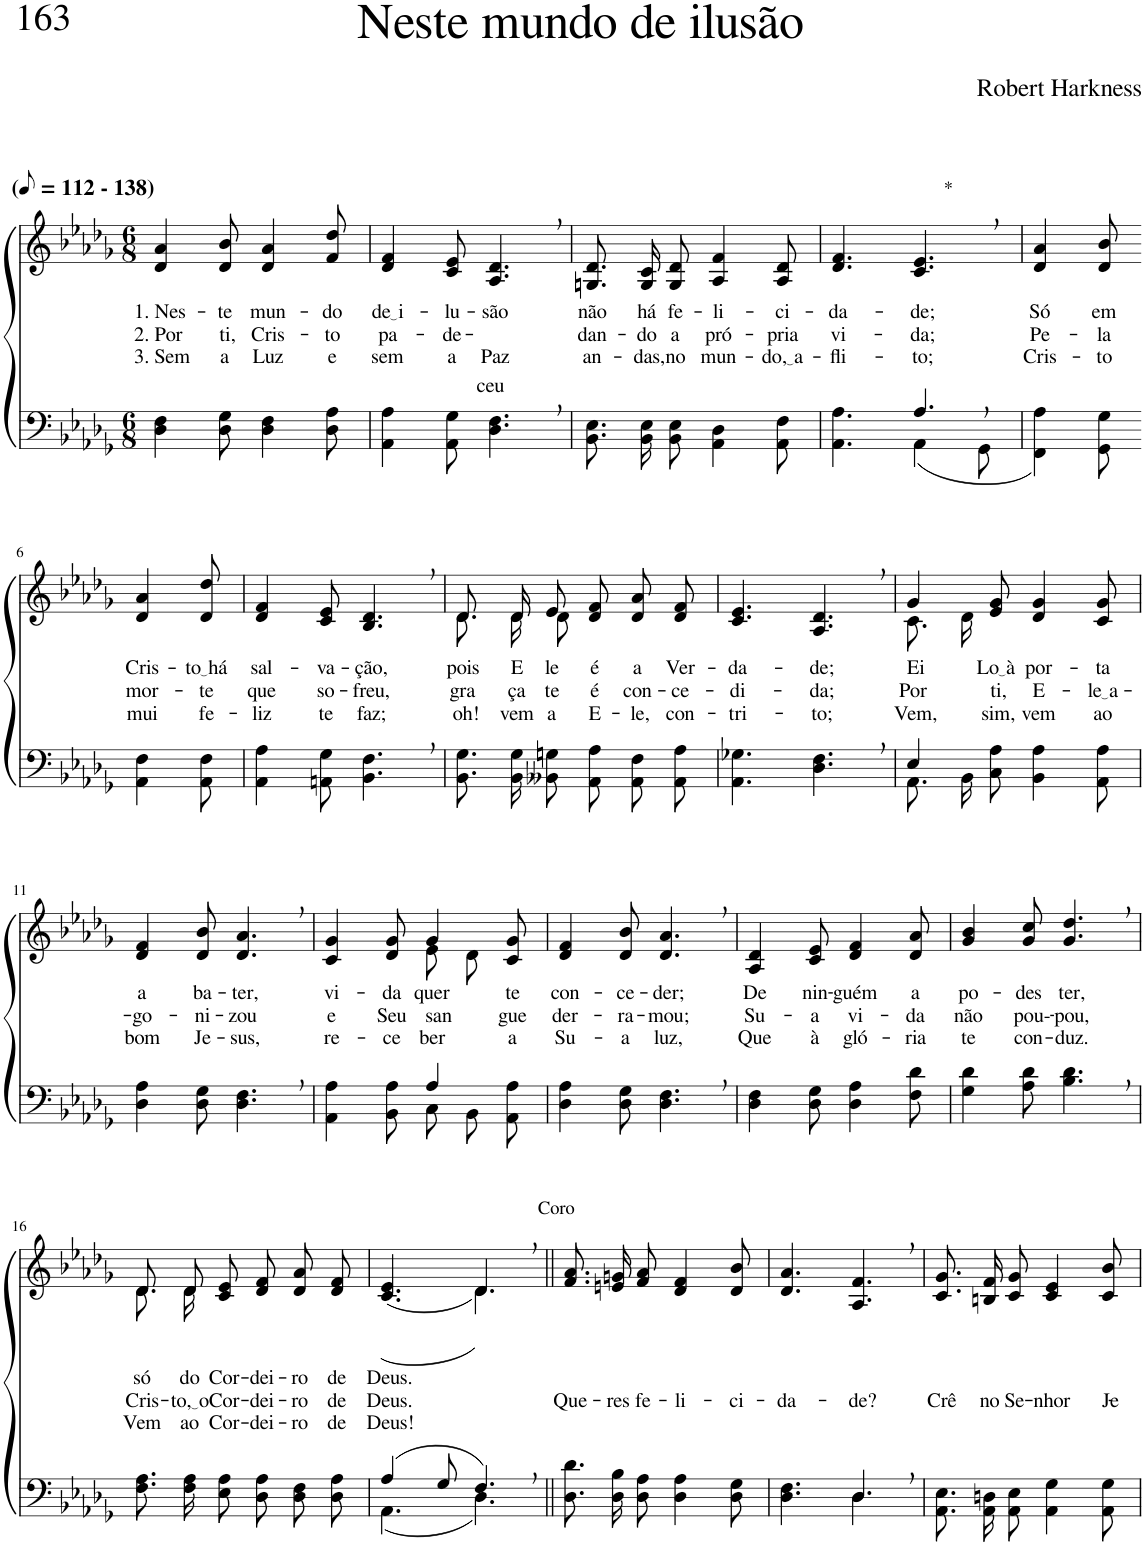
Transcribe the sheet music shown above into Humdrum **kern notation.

**kern	**kern	**text	**text	**text
*part2	*part1	*part1	*part1	*part1
*staff2	*staff1	*staff1	*staff1	*staff1
*I"Parte III e IV	*I"Parte I e II	*	*	*
*clefF4	*clefG2	*	*	*
*Trd-1c-2	*Trd-1c-2	*	*	*
*k[b-e-a-d-g-]	*k[b-e-a-d-g-]	*	*	*
*M6/8	*M6/8	*	*	*
*MM56	*MM56	*	*	*
=1	=1	=1	=1	=1
!	!LO:TX:a:B:t=(	!	!	!
!	!LO:TX:a:B:t=- 138)	!	!	!
!	!	!LO:LY:b	!LO:LY:b	!LO:LY:b
4D-\ 4F\	4d-/ 4a-/	1. Nes-	2. Por	3. Sem
!	!	!LO:LY:b	!LO:LY:b	!LO:LY:b
8D-\ 8G-\	8d-/ 8b-/	-te	ti,	a
!	!	!LO:LY:b	!LO:LY:b	!LO:LY:b
4D-\ 4F\	4d-/ 4a-/	mun-	Cris-	Luz
!	!	!LO:LY:b	!LO:LY:b	!LO:LY:b
8D-\ 8A-\	8f/ 8dd-/	-do	-to	e
=2	=2	=2	=2	=2
!	!	!LO:LY:b	!LO:LY:b	!LO:LY:b
4AA-\ 4A-\	4d-/ 4f/	de i	pa-	sem
!	!	!LO:LY:b	!LO:LY:b	!LO:LY:b
8AA-\ 8G-\	8c/ 8e-/	-lu-	-de-	a
!	!	!LO:LY:b	!LO:LY:b	!LO:LY:b
4.D-\, 4.F\,	4.A-/, 4.d-/,	-são	-ceu	Paz
=3	=3	=3	=3	=3
!	!	!LO:LY:b	!LO:LY:b	!LO:LY:b
8.BB-/ 8.E-/L	8.Gn/ 8.d-/L	não	dan-	an-
!	!	!LO:LY:b	!LO:LY:b	!LO:LY:b
16BB-/ 16E-/K	16G/ 16c/K	há	-do	-das,
!	!	!LO:LY:b	!LO:LY:b	!LO:LY:b
8BB-/ 8E-/J	8G/ 8d-/J	fe-	a	no
!	!	!LO:LY:b	!LO:LY:b	!LO:LY:b
4AA-\ 4D-\	4A-/ 4f/	-li-	pró-	mun-
!	!	!LO:LY:b	!LO:LY:b	!LO:LY:b
8AA-\ 8F\	8A-/ 8d-/	-ci-	-pria	do, a
=4	=4	=4	=4	=4
*^	*	*	*	*
!	!	!	!LO:LY:b	!LO:LY:b	!LO:LY:b
4.ryy	4.AA-\ 4.A-\	4.d-/ 4.f/	-da-	vi-	-fli-
!	!	!LO:TX:a:t=*	!	!	!
!	!	!	!LO:LY:b	!LO:LY:b	!LO:LY:b
4.A-,/	4AA-\	4.c/, 4.e-/,	-de;	-da;	-to;
.	8GG-\	.	.	.	.
=5	=5	=5	=5	=5	=5
!	!	!	!LO:LY:b	!LO:LY:b	!LO:LY:b
*v	*v	*	*	*	*
4FF\ 4A-\	4d-/ 4a-/	Só	Pe-	Cris-
!	!	!LO:LY:b	!LO:LY:b	!LO:LY:b
8GG-\ 8G-\	8d-/ 8b-/	em	-la	-to
!!LO:LB:g=z
=6-	=6-	=6-	=6-	=6-
!	!	!LO:LY:b	!LO:LY:b	!LO:LY:b
4AA-\ 4F\	4d-/ 4a-/	Cris-	mor-	mui
!	!	!LO:LY:b	!LO:LY:b	!LO:LY:b
8AA-\ 8F\	8d-/ 8dd-/	to há	-te	fe-
=7	=7	=7	=7	=7
!	!	!LO:LY:b	!LO:LY:b	!LO:LY:b
4AA-\ 4A-\	4d-/ 4f/	sal-	que	-liz
!	!	!LO:LY:b	!LO:LY:b	!LO:LY:b
8AAn\ 8G-\	8c/ 8e-/	-va-	so-	te
!	!	!LO:LY:b	!LO:LY:b	!LO:LY:b
4.BB-\, 4.F\,	4.B-/, 4.d-/,	-ção,	-freu,	faz;
=8	=8	=8	=8	=8
*	*^	*	*	*
!	!	!	!LO:LY:b	!LO:LY:b	!LO:LY:b
8.BB-\ 8.G-\L	8.d-/L	8.d-\L	pois	gra-	oh!
!	!	!	!LO:LY:b	!LO:LY:b	!LO:LY:b
16BB-\ 16G-\K	16d-/K	16d-\K	E-	-ça	vem
!	!	!	!LO:LY:b	!LO:LY:b	!LO:LY:b
8BB--X\ 8Gn\J	8e-/J	8d-\J	-le	te	a
!	!	!	!LO:LY:b	!LO:LY:b	!LO:LY:b
8AA-\ 8A-\L	8d-/ 8f/L	4.ryy	é	é	E-
!	!	!	!LO:LY:b	!LO:LY:b	!LO:LY:b
8AA-\ 8F\	8d-/ 8a-/	.	a	con-	-le,
!	!	!	!LO:LY:b	!LO:LY:b	!LO:LY:b
8AA-\ 8A-\J	8d-/ 8f/J	.	Ver-	-ce-	con-
*	*v	*v	*	*	*
=9	=9	=9	=9	=9
!	!	!LO:LY:b	!LO:LY:b	!LO:LY:b
4.AA-\ 4.G-X\	4.c/ 4.e-/	-da-	-di-	-tri-
!	!	!LO:LY:b	!LO:LY:b	!LO:LY:b
4.D-\, 4.F\,	4.A-/, 4.d-/,	-de;	-da;	-to;
=10	=10	=10	=10	=10
*^	*^	*	*	*
!	!	!	!	!LO:LY:b	!LO:LY:b	!LO:LY:b
4E-/	8.AA-\L	4g-/	8.c\L	Ei-	Por	Vem,
.	16BB-\K	.	16d-\Jk	.	.	.
!	!	!	!	!LO:LY:b	!LO:LY:b	!LO:LY:b
2ryy	8C\ 8A-\J	8e-/ 8g-/	8ryy	Lo à	ti,	sim,
!	!	!	!	!LO:LY:b	!LO:LY:b	!LO:LY:b
.	4BB-\ 4A-\	4d-/ 4g-/	4.ryy	por-	E-	vem
!	!	!	!	!LO:LY:b	!LO:LY:b	!LO:LY:b
.	8AA-\ 8A-\	8c/ 8g-/	.	-ta	le a	ao
*	*	*v	*v	*	*	*
!!LO:LB:g=z
=11	=11	=11	=11	=11	=11
!	!	!	!LO:LY:b	!LO:LY:b	!LO:LY:b
*v	*v	*	*	*	*
4D-\ 4A-\	4d-/ 4f/	a	-go-	bom
!	!	!LO:LY:b	!LO:LY:b	!LO:LY:b
8D-\ 8G-\	8d-/ 8b-/	ba-	-ni-	Je-
!	!	!LO:LY:b	!LO:LY:b	!LO:LY:b
4.D-\, 4.F\,	4.d-/, 4.a-/,	-ter,	-zou	-sus,
=12	=12	=12	=12	=12
*^	*	*	*	*
!	!	!	!LO:LY:b	!LO:LY:b	!LO:LY:b
*	*	*^	*	*	*
4.ryy	4AA-\ 4A-\	4c/ 4g-/	4.ryy	vi-	e	re-
!	!	!	!	!LO:LY:b	!LO:LY:b	!LO:LY:b
.	8BB-\ 8A-\	8d-/ 8g-/	.	-da	Seu	-ce-
!	!	!	!	!LO:LY:b	!LO:LY:b	!LO:LY:b
4A-/	8C\L	4g-/	8e-\L	quer	san-	-ber
.	8BB-\	.	8d-\J	.	.	.
!	!	!	!	!LO:LY:b	!LO:LY:b	!LO:LY:b
8ryy	8AA-\ 8A-\J	8c/ 8g-/	8ryy	te	-gue	a
=13	=13	=13	=13	=13	=13	=13
!	!	!	!	!LO:LY:b	!LO:LY:b	!LO:LY:b
*v	*v	*	*	*	*	*
*	*v	*v	*	*	*
4D-\ 4A-\	4d-/ 4f/	con-	der-	Su-
!	!	!LO:LY:b	!LO:LY:b	!LO:LY:b
8D-\ 8G-\	8d-/ 8b-/	-ce-	-ra-	-a
!	!	!LO:LY:b	!LO:LY:b	!LO:LY:b
4.D-\, 4.F\,	4.d-/, 4.a-/,	-der;	-mou;	luz,
=14	=14	=14	=14	=14
!	!	!LO:LY:b	!LO:LY:b	!LO:LY:b
4D-\ 4F\	4A-/ 4d-/	De	Su-	Que
!	!	!LO:LY:b	!LO:LY:b	!LO:LY:b
8D-\ 8G-\	8c/ 8e-/	nin-	-a	à
!	!	!LO:LY:b	!LO:LY:b	!LO:LY:b
4D-\ 4A-\	4d-/ 4f/	-guém	vi-	gló-
!	!	!LO:LY:b	!LO:LY:b	!LO:LY:b
8F\ 8d-\	8d-/ 8a-/	a	-da	-ria
=15	=15	=15	=15	=15
!	!	!LO:LY:b	!LO:LY:b	!LO:LY:b
4G-\ 4d-\	4g-/ 4b-/	po-	não	te
!	!	!LO:LY:b	!LO:LY:b	!LO:LY:b
8A-\ 8d-\	8g-/ 8cc/	-des	pou--	con-
!	!	!LO:LY:b	!LO:LY:b	!LO:LY:b
4.B-\, 4.d-\,	4.g-/, 4.dd-/,	ter,	-pou,	-duz.
!!LO:LB:g=z
=16	=16	=16	=16	=16
!	!	!LO:LY:b	!LO:LY:b	!LO:LY:b
*	*^	*	*	*
8.F\ 8.A-\L	8.d-/L	8.d-/L	só	Cris-	Vem
!	!	!	!LO:LY:b	!LO:LY:b	!LO:LY:b
16F\ 16A-\K	16d-/K	8d-/J	do	to, o	ao
!	!	!	!LO:LY:b	!LO:LY:b	!LO:LY:b
8E-\ 8A-\J	8c/ 8e-/J	.	Cor-	Cor-	Cor-
.	.	4..ryy	.	.	.
!	!	!	!LO:LY:b	!LO:LY:b	!LO:LY:b
8D-\ 8A-\L	8d-/ 8f/L	.	-dei-	-dei-	-dei-
!	!	!	!LO:LY:b	!LO:LY:b	!LO:LY:b
8D-\ 8F\	8d-/ 8a-/	.	-ro	-ro	-ro
!	!	!	!LO:LY:b	!LO:LY:b	!LO:LY:b
8D-\ 8A-\J	8d-/ 8f/J	.	de	de	de
=17	=17	=17	=17	=17	=17
*^	*	*	*	*	*
!	!	!	!	!LO:LY:b	!LO:LY:b	!LO:LY:b
(4A-/	(4.AA-\	4.ryy	(4.c/ 4.e-/	Deus.	Deus.	Deus!
8G-/	.	.	.	.	.	.
!	!	!LO:TX:a:t=Coro	!	!	!	!
4.F,/)	4.D-\)	(4.d-,\	4.d-/)	.	.	.
=18||	=18||	=18||	=18||	=18||	=18||	=18||
!	!	!	!	!	!LO:LY:b	!
*v	*v	*	*	*	*	*
*	*v	*v	*	*	*
8.D-\ 8.d-\L	8.f/ 8.a-/L	.	Que-	.
!	!	!	!LO:LY:b	!
16D-\ 16B-\K	16en/ 16gn/K	.	-res	.
!	!	!	!LO:LY:b	!
8D-\ 8A-\J	8f/ 8a-/J	.	fe-	.
!	!	!	!LO:LY:b	!
4D-\ 4A-\	4d-/ 4f/	.	-li-	.
!	!	!	!LO:LY:b	!
8D-\ 8G-\	8d-/ 8b-/	.	-ci-	.
=19	=19	=19	=19	=19
*^	*	*	*	*
!	!	!	!	!LO:LY:b	!
4.D-\ 4.F\	4.ryy	4.d-/ 4.a-/	.	-da-	.
!	!	!	!	!LO:LY:b	!
4.D-,\	4.D-/	4.A-/, 4.f/,	.	-de?	.
=20	=20	=20	=20	=20	=20
!	!	!	!	!LO:LY:b	!
*v	*v	*	*	*	*
8.AA-/ 8.E-/L	8.c/ 8.g-/L	.	Crê	.
!	!	!	!LO:LY:b	!
16AA-/ 16Dn/K	16Bn/ 16f/K	.	no	.
!	!	!	!LO:LY:b	!
8AA-/ 8E-/J	8c/ 8g-/J	.	Se-	.
!	!	!	!LO:LY:b	!
4AA-\ 4G-\	4c/ 4e-/	.	-nhor	.
!	!	!	!LO:LY:b	!
8AA-\ 8G-\	8c/ 8b-/	.	Je-	.
=	=	=	=	=
*-	*-	*-	*-	*-
